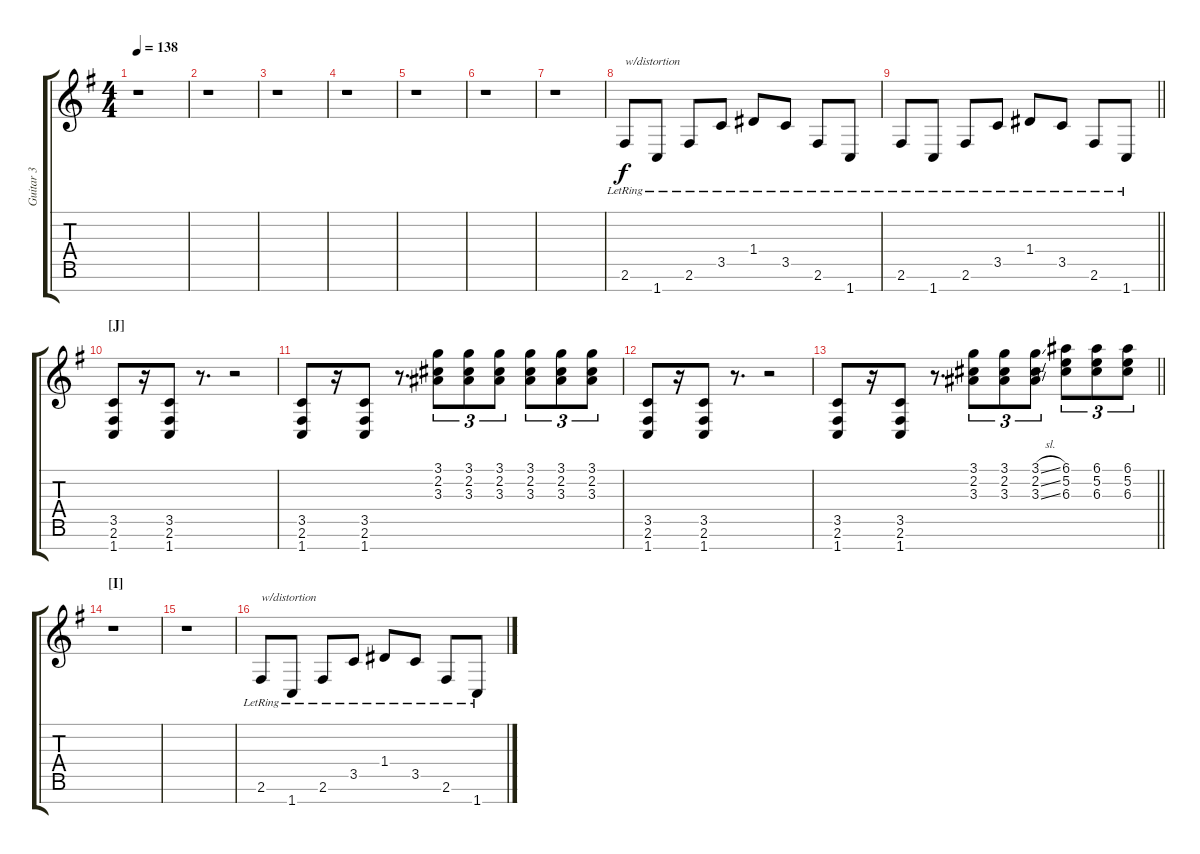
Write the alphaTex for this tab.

\track ("Guitar 3" "Guitar 3") {instrument distortionguitar}
\staff {score tabs}
\tuning (E4 B3 G3 D3 A2 E2 B1) {hide}
\ts (4 4)
\tempo 138
\clef g2
\ks eminor
r.1{dy f} |
r.1 |
r.1 |
r.1 |
r.1 |
r.1 |
r.1 |
2.6{lr}.8{txt "w/distortion" instrument distortionguitar} 1.7{lr}.8 2.6{lr}.8 3.5{lr}.8 1.4{lr}.8 3.5{lr}.8 2.6{lr}.8 1.7{lr}.8 |
\barLineRight lightlight
2.6{lr}.8 1.7{lr}.8 2.6{lr}.8 3.5{lr}.8 1.4{lr}.8 3.5{lr}.8 2.6{lr}.8 1.7{lr}.8 |
\section ("" "[J]")
(3.5 2.6 1.7).8 r.16 (3.5 2.6 1.7).8 r.8{d} r.2 |
(3.5 2.6 1.7).8 r.16 (3.5 2.6 1.7).8 r.8{d} (3.1 2.2 3.3).8{tu (3 2)} (3.1 2.2 3.3).8{tu (3 2)} (3.1 2.2 3.3).8{tu (3 2)} (3.1 2.2 3.3).8{tu (3 2)} (3.1 2.2 3.3).8{tu (3 2)} (3.1 2.2 3.3).8{tu (3 2)} |
(3.5 2.6 1.7).8 r.16 (3.5 2.6 1.7).8 r.8{d} r.2 |
\barLineRight lightlight
(3.5 2.6 1.7).8 r.16 (3.5 2.6 1.7).8 r.8{d} (3.1 2.2 3.3).8{tu (3 2)} (3.1 2.2 3.3).8{tu (3 2)} (3.1{sl} 2.2{sl} 3.3{sl}).8{tu (3 2)} (6.1 5.2 6.3).8{tu (3 2)} (6.1 5.2 6.3).8{tu (3 2)} (6.1 5.2 6.3).8{tu (3 2)} |
\section ("" "[I]")
r.1 |
r.1 |
2.6{lr}.8{txt "w/distortion" instrument distortionguitar} 1.7{lr}.8 2.6{lr}.8 3.5{lr}.8 1.4{lr}.8 3.5{lr}.8 2.6{lr}.8 1.7{lr}.8
